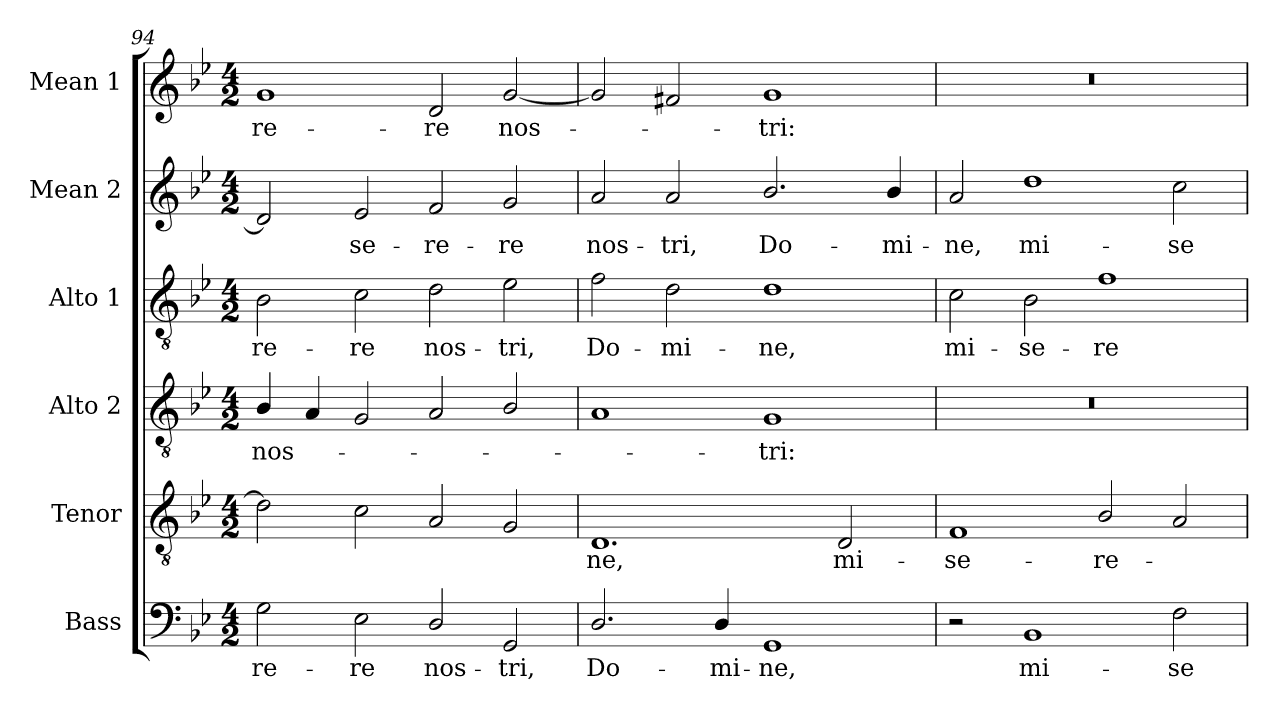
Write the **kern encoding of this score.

**kern	**text	**kern	**text	**kern	**text	**kern	**text	**kern	**text	**kern	**text
*part6	*part6	*part5	*part5	*part4	*part4	*part3	*part3	*part2	*part2	*part1	*part1
*staff6	*staff6	*staff5	*staff5	*staff4	*staff4	*staff3	*staff3	*staff2	*staff2	*staff1	*staff1
*I"Bass	*	*I"Tenor	*	*I"Alto 2	*	*I"Alto 1	*	*I"Mean 2	*	*I"Mean 1	*
*I'B.	*	*I'T.	*	*I'A2.	*	*I'A1	*	*I'M2.	*	*I'M1.	*
*clefF4	*	*clefGv2	*	*clefGv2	*	*clefGv2	*	*clefG2	*	*clefG2	*
*	*	*ITrd7c12	*	*ITrd7c12	*	*ITrd7c12	*	*	*	*	*
*k[b-e-]	*	*k[b-e-]	*	*k[b-e-]	*	*k[b-e-]	*	*k[b-e-]	*	*k[b-e-]	*
*g:	*	*g:	*	*g:	*	*g:	*	*g:	*	*g:	*
*M4/2	*	*M4/2	*	*M4/2	*	*M4/2	*	*M4/2	*	*M4/2	*
=94	=94	=94	=94	=94	=94	=94	=94	=94	=94	=94	=94
!	!LO:LY:b:color=#000000	!	!	!	!	!	!	!	!	!	!
!	!	!	!	!	!LO:LY:b:color=#000000	!	!	!	!	!	!
!	!	!	!	!	!	!	!LO:LY:b:color=#000000	!	!	!	!
!	!	!	!	!	!	!	!	!	!	!	!LO:LY:b:color=#000000
2Gi\	-re-	2Di\]	.	4BB-i/	nos-	2BB-i\	-re-	2di/]	.	1gi	-re-
.	.	.	.	4AAi/	.	.	.	.	.	.	.
!	!LO:LY:b:color=#000000	!	!	!	!	!	!	!	!	!	!
!	!	!	!	!	!	!	!LO:LY:b:color=#000000	!	!	!	!
!	!	!	!	!	!	!	!	!	!LO:LY:b:color=#000000	!	!
2E-i\	-re	2Ci\	.	2GGi/	.	2Ci\	-re	2e-i/	-se-	.	.
!	!LO:LY:b:color=#000000	!	!	!	!	!	!	!	!	!	!
!	!	!	!	!	!	!	!LO:LY:b:color=#000000	!	!	!	!
!	!	!	!	!	!	!	!	!	!LO:LY:b:color=#000000	!	!
!	!	!	!	!	!	!	!	!	!	!	!LO:LY:b:color=#000000
2Di/	nos-	2AAi/	.	2AAi/	.	2Di\	nos-	2fi/	-re-	2di/	-re
!	!LO:LY:b:color=#000000	!	!	!	!	!	!	!	!	!	!
!	!	!	!	!	!	!	!LO:LY:b:color=#000000	!	!	!	!
!	!	!	!	!	!	!	!	!	!LO:LY:b:color=#000000	!	!
!	!	!	!	!	!	!	!	!	!	!	!LO:LY:b:color=#000000
2GGi/	-tri,	2GGi/	.	2BB-i/	.	2E-i\	-tri,	2gi/	-re	[<2gi/	nos-
=95	=95	=95	=95	=95	=95	=95	=95	=95	=95	=95	=95
!	!LO:LY:b:color=#000000	!	!	!	!	!	!	!	!	!	!
!	!	!	!LO:LY:b:color=#000000	!	!	!	!	!	!	!	!
!	!	!	!	!	!	!	!LO:LY:b:color=#000000	!	!	!	!
!	!	!	!	!	!	!	!	!	!LO:LY:b:color=#000000	!	!
2.Di/	Do-	1.DDi	-ne,	1AAi	.	2Fi\	Do-	2ai/	nos-	2gi/]	.
!	!	!	!	!	!	!	!LO:LY:b:color=#000000	!	!	!	!
!	!	!	!	!	!	!	!	!	!LO:LY:b:color=#000000	!	!
.	.	.	.	.	.	2Di\	-mi-	2ai/	-tri,	2f#Xi/	.
!	!LO:LY:b:color=#000000	!	!	!	!	!	!	!	!	!	!
4Di/	-mi-	.	.	.	.	.	.	.	.	.	.
!	!LO:LY:b:color=#000000	!	!	!	!	!	!	!	!	!	!
!	!	!	!	!	!LO:LY:b:color=#000000	!	!	!	!	!	!
!	!	!	!	!	!	!	!LO:LY:b:color=#000000	!	!	!	!
!	!	!	!	!	!	!	!	!	!LO:LY:b:color=#000000	!	!
!	!	!	!	!	!	!	!	!	!	!	!LO:LY:b:color=#000000
1GGi	-ne,	.	.	1GGi	-tri:	1Di	-ne,	2.b-i/	Do-	1gi	-tri:
!	!	!	!LO:LY:b:color=#000000	!	!	!	!	!	!	!	!
.	.	2DDi/	mi-	.	.	.	.	.	.	.	.
!	!	!	!	!	!	!	!	!	!LO:LY:b:color=#000000	!	!
.	.	.	.	.	.	.	.	4b-i/	-mi-	.	.
!!LO:LB:g=z
=96	=96	=96	=96	=96	=96	=96	=96	=96	=96	=96	=96
!	!	!	!LO:LY:b:color=#000000	!LO:N:vis=1	!	!	!	!	!	!	!
!	!	!	!	!	!	!	!LO:LY:b:color=#000000	!	!	!	!
!	!	!	!	!	!	!	!	!	!LO:LY:b:color=#000000	!LO:N:vis=1	!
2r	.	1FFi	-se-	0r	.	2Ci\	mi-	2ai/	-ne,	0r	.
!	!LO:LY:b:color=#000000	!	!	!	!	!	!	!	!	!	!
!	!	!	!	!	!	!	!LO:LY:b:color=#000000	!	!	!	!
!	!	!	!	!	!	!	!	!	!LO:LY:b:color=#000000	!	!
1BB-i	mi-	.	.	.	.	2BB-i\	-se-	1ddi	mi-	.	.
!	!	!	!LO:LY:b:color=#000000	!	!	!	!	!	!	!	!
!	!	!	!	!	!	!	!LO:LY:b:color=#000000	!	!	!	!
.	.	2BB-i/	-re-	.	.	1Fi	-re-	.	.	.	.
!	!LO:LY:b:color=#000000	!	!	!	!	!	!	!	!	!	!
!	!	!	!	!	!	!	!	!	!LO:LY:b:color=#000000	!	!
2Fi\	-se-	2AAi/	.	.	.	.	.	2cci\	-se-	.	.
=	=	=	=	=	=	=	=	=	=	=	=
*-	*-	*-	*-	*-	*-	*-	*-	*-	*-	*-	*-
